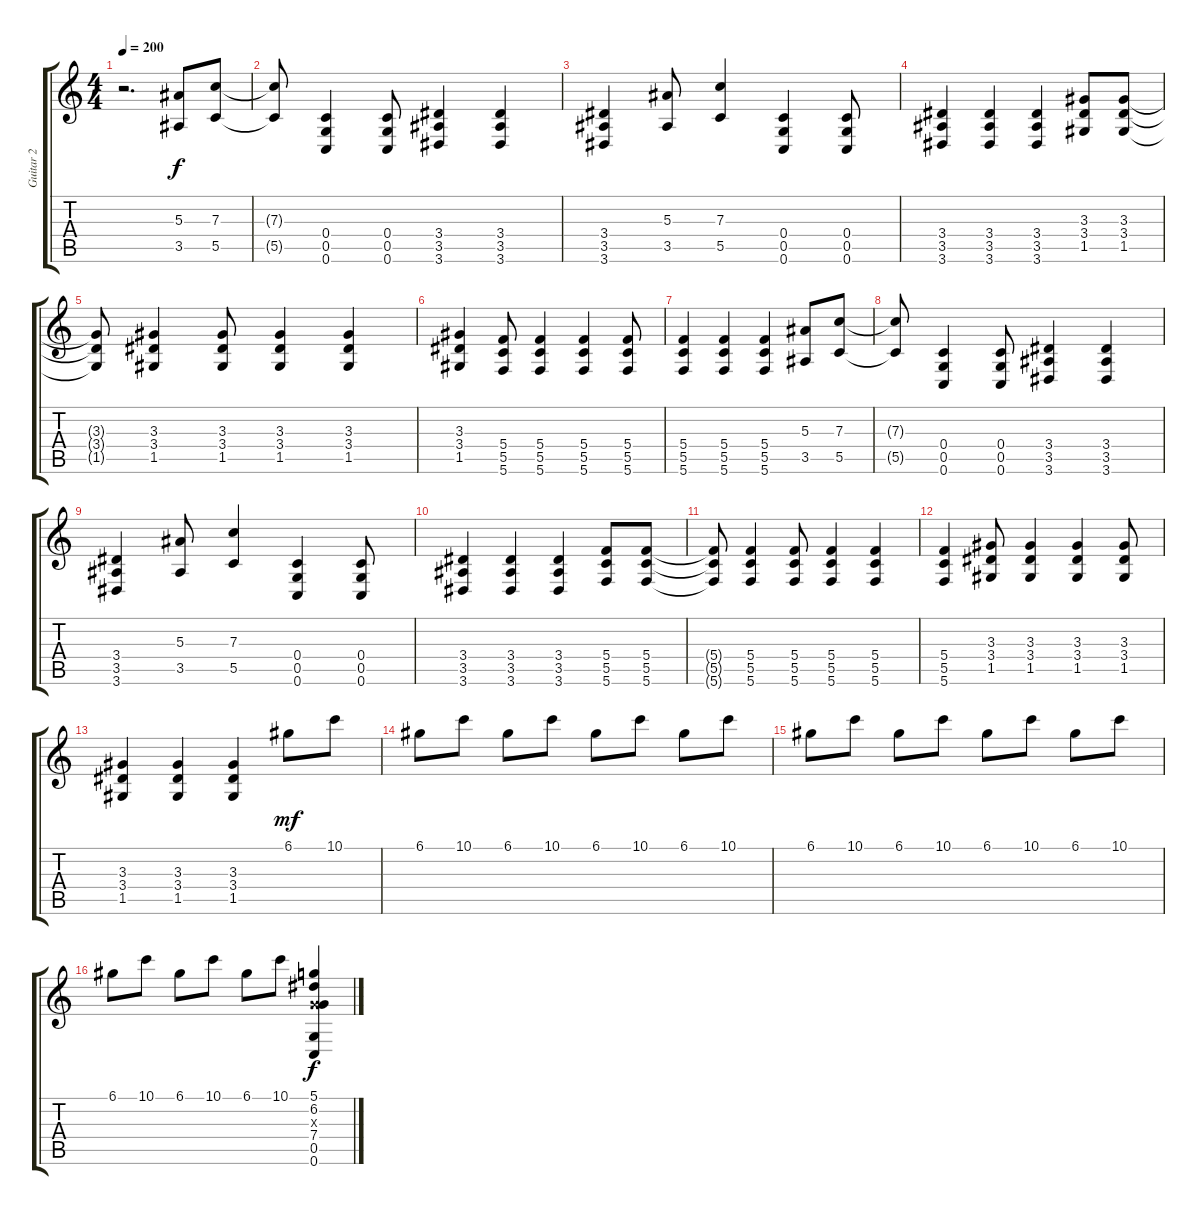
\track ("Guitar 2" "Guitar 2") {instrument distortionguitar}
\staff {score tabs}
\tuning (D4 A3 F3 C3 G2 C2) {hide}
\ts (4 4)
\tempo 200
\clef g2
\ks c
r.2{d dy f instrument distortionguitar} (5.3 3.5).8 (7.3 5.5).8 |
(7.3{t} 5.5{t}).8 (0.4 0.5 0.6).4 (0.4 0.5 0.6).8 (3.4 3.5 3.6).4 (3.4 3.5 3.6).4 |
(3.4 3.5 3.6).4 (5.3 3.5).8 (7.3 5.5).4 (0.4 0.5 0.6).4 (0.4 0.5 0.6).8 |
(3.4 3.5 3.6).4 (3.4 3.5 3.6).4 (3.4 3.5 3.6).4 (3.3 3.4 1.5).8 (3.3 3.4 1.5).8 |
(3.3{t} 3.4{t} 1.5{t}).8 (3.3 3.4 1.5).4 (3.3 3.4 1.5).8 (3.3 3.4 1.5).4 (3.3 3.4 1.5).4 |
(3.3 3.4 1.5).4 (5.4 5.5 5.6).8 (5.4 5.5 5.6).4 (5.4 5.5 5.6).4 (5.4 5.5 5.6).8 |
(5.4 5.5 5.6).4 (5.4 5.5 5.6).4 (5.4 5.5 5.6).4 (5.3 3.5).8 (7.3 5.5).8 |
(7.3{t} 5.5{t}).8 (0.4 0.5 0.6).4 (0.4 0.5 0.6).8 (3.4 3.5 3.6).4 (3.4 3.5 3.6).4 |
(3.4 3.5 3.6).4 (5.3 3.5).8 (7.3 5.5).4 (0.4 0.5 0.6).4 (0.4 0.5 0.6).8 |
(3.4 3.5 3.6).4 (3.4 3.5 3.6).4 (3.4 3.5 3.6).4 (5.4 5.5 5.6).8 (5.4 5.5 5.6).8 |
(5.4{t} 5.5{t} 5.6{t}).8 (5.4 5.5 5.6).4 (5.4 5.5 5.6).8 (5.4 5.5 5.6).4 (5.4 5.5 5.6).4 |
(5.4 5.5 5.6).4 (3.3 3.4 1.5).8 (3.3 3.4 1.5).4 (3.3 3.4 1.5).4 (3.3 3.4 1.5).8 |
(3.3 3.4 1.5).4 (3.3 3.4 1.5).4 (3.3 3.4 1.5).4 6.1.8{dy mf} 10.1.8 |
6.1.8 10.1.8 6.1.8 10.1.8 6.1.8 10.1.8 6.1.8 10.1.8 |
6.1.8 10.1.8 6.1.8 10.1.8 6.1.8 10.1.8 6.1.8 10.1.8 |
6.1.8 10.1.8 6.1.8 10.1.8 6.1.8 10.1.8 (5.1 6.2 2.3{x} 7.4 0.5 0.6).4{dy f instrument distortionguitar}
